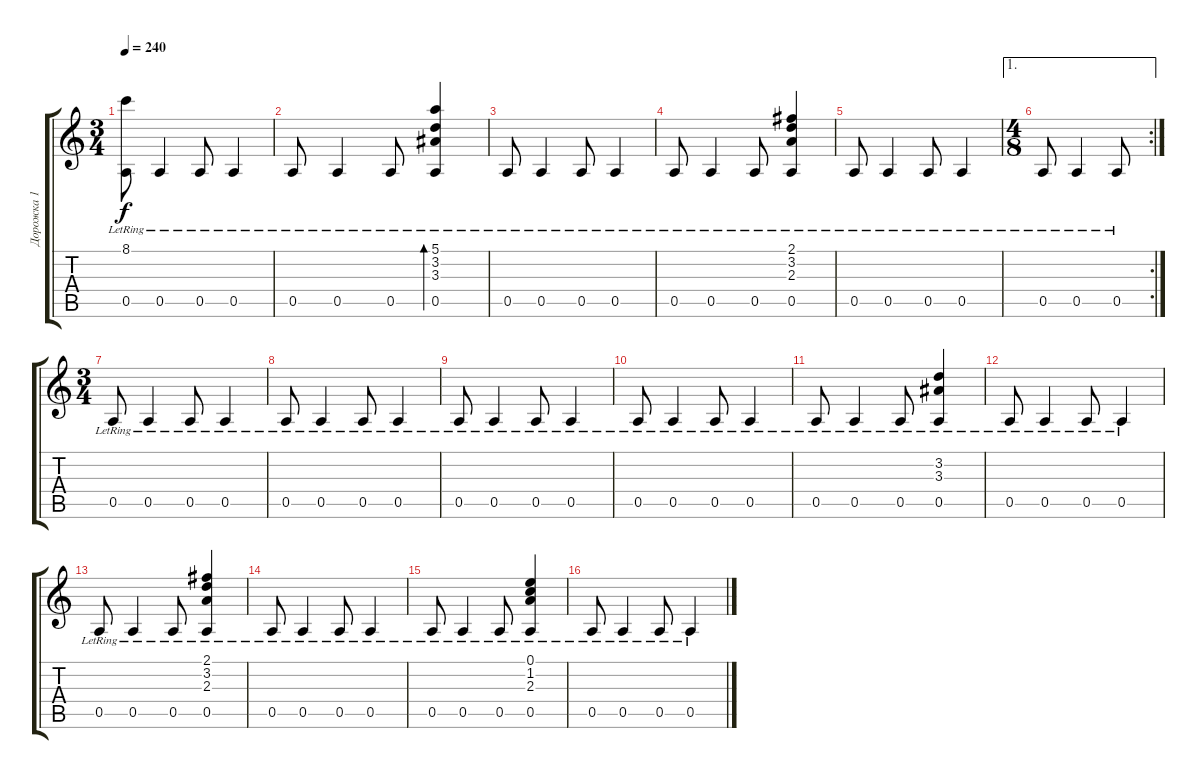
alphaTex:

\track ("Дорожка 1" "Дорожка 1") {instrument acousticguitarnylon}
\staff {score tabs}
\tuning (E4 B3 G3 D3 A2 E2) {hide}
\ts (3 4)
\tempo 240
\clef g2
\ks c
(8.1{lr} 0.5{lr}).8{dy f} 0.5{lr}.4 0.5{lr}.8 0.5{lr}.4 |
0.5{lr}.8 0.5{lr}.4 0.5{lr}.8 (5.1{lr} 3.2{lr} 3.3{lr} 0.5{lr}).4{bd 60} |
0.5{lr}.8 0.5{lr}.4 0.5{lr}.8 0.5{lr}.4 |
0.5{lr}.8 0.5{lr}.4 0.5{lr}.8 (2.1{lr} 3.2{lr} 2.3{lr} 0.5{lr}).4 |
0.5{lr}.8 0.5{lr}.4 0.5{lr}.8 0.5{lr}.4 |
\ae 1
\rc 2
\ts (4 8)
0.5{lr}.8 0.5{lr}.4 0.5{lr}.8 |
\ts (3 4)
0.5{lr}.8 0.5{lr}.4 0.5{lr}.8 0.5{lr}.4 |
0.5{lr}.8 0.5{lr}.4 0.5{lr}.8 0.5{lr}.4 |
0.5{lr}.8 0.5{lr}.4 0.5{lr}.8 0.5{lr}.4 |
0.5{lr}.8 0.5{lr}.4 0.5{lr}.8 0.5{lr}.4 |
0.5{lr}.8 0.5{lr}.4 0.5{lr}.8 (3.2{lr} 3.3{lr} 0.5).4 |
0.5{lr}.8 0.5{lr}.4 0.5{lr}.8 0.5{lr}.4 |
0.5{lr}.8 0.5{lr}.4 0.5{lr}.8 (2.1{lr} 3.2{lr} 2.3{lr} 0.5{lr}).4 |
0.5{lr}.8 0.5{lr}.4 0.5{lr}.8 0.5{lr}.4 |
0.5{lr}.8 0.5{lr}.4 0.5{lr}.8 (0.1{lr} 1.2{lr} 2.3{lr} 0.5{lr}).4 |
0.5{lr}.8 0.5{lr}.4 0.5{lr}.8 0.5{lr}.4
